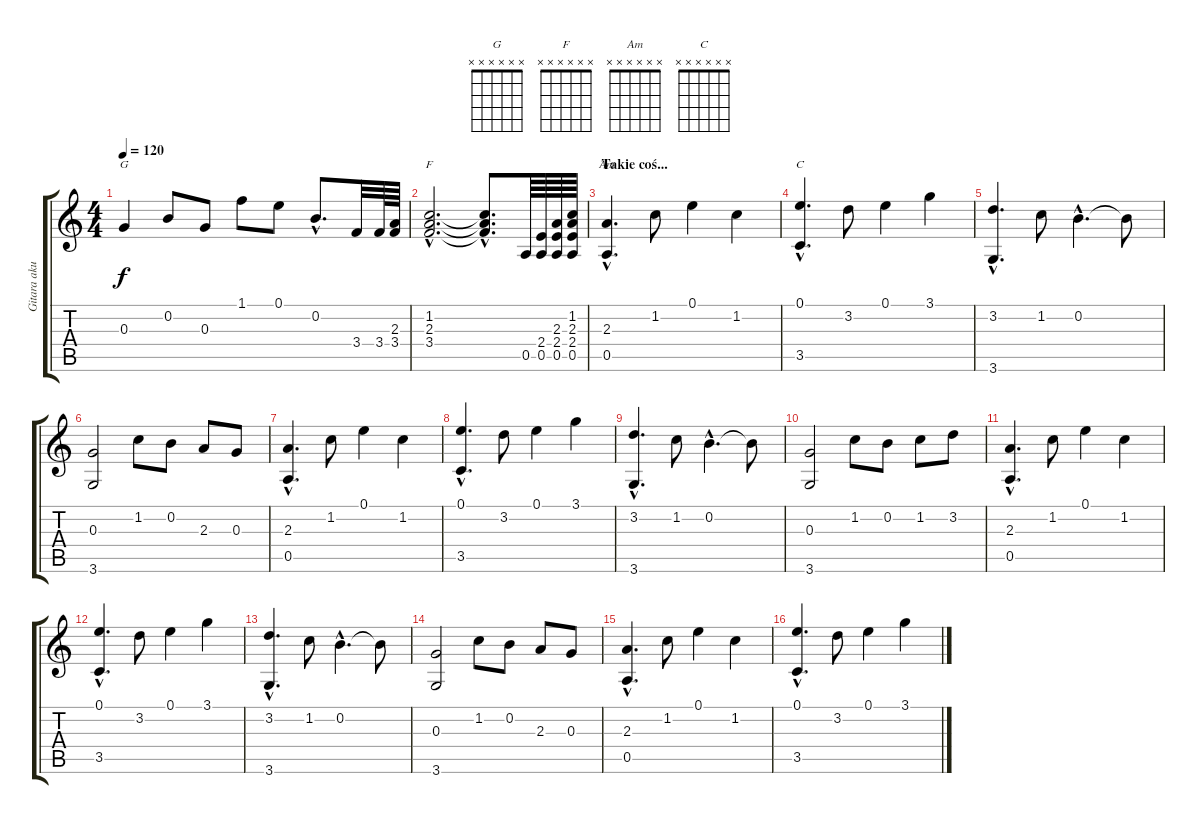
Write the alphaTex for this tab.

\track ("Gitara akustyczna" "Gitara aku") {instrument acousticguitarsteel}
\staff {score tabs}
\tuning (E4 B3 G3 D3 A2 E2) {hide}
\chord ("G" x x x x x x) {firstfret 0}
\chord ("F" x x x x x x) {firstfret 0}
\chord ("Am" x x x x x x) {firstfret 0}
\chord ("C" x x x x x x) {firstfret 0}
\ts (4 4)
\tempo 120
\clef g2
\ks c
0.3.4{ch "G" dy f} 0.2.8 0.3.8 1.1.8 0.1.8 0.2{hac}.8{d} 3.4{t}.32 3.4.64 (2.3 3.4).64 |
(1.2{hac} 2.3{hac} 3.4{hac}).2{d ch "F"} (1.2{hac t} 2.3{hac t} 3.4{hac t}).8{d} 0.5.64 (2.4 0.5).64 (2.3 2.4 0.5).64 (1.2 2.3 2.4 0.5).64 |
\section ("" "Takie coś...")
(2.3{hac} 0.5{hac}).4{d ch "Am"} 1.2.8 0.1.4 1.2.4 |
(0.1{hac} 3.5{hac}).4{d ch "C"} 3.2.8 0.1.4 3.1.4 |
(3.2{hac} 3.6{hac}).4{d} 1.2.8 0.2{hac}.4{d} 0.2{t}.8 |
(0.3 3.6).2 1.2.8 0.2.8 2.3.8 0.3.8 |
(2.3{hac} 0.5{hac}).4{d} 1.2.8 0.1.4 1.2.4 |
(0.1{hac} 3.5{hac}).4{d} 3.2.8 0.1.4 3.1.4 |
(3.2{hac} 3.6{hac}).4{d} 1.2.8 0.2{hac}.4{d} 0.2{t}.8 |
(0.3 3.6).2 1.2.8 0.2.8 1.2.8 3.2.8 |
(2.3{hac} 0.5{hac}).4{d} 1.2.8 0.1.4 1.2.4 |
(0.1{hac} 3.5{hac}).4{d} 3.2.8 0.1.4 3.1.4 |
(3.2{hac} 3.6{hac}).4{d} 1.2.8 0.2{hac}.4{d} 0.2{t}.8 |
(0.3 3.6).2 1.2.8 0.2.8 2.3.8 0.3.8 |
(2.3{hac} 0.5{hac}).4{d} 1.2.8 0.1.4 1.2.4 |
(0.1{hac} 3.5{hac}).4{d} 3.2.8 0.1.4 3.1.4
